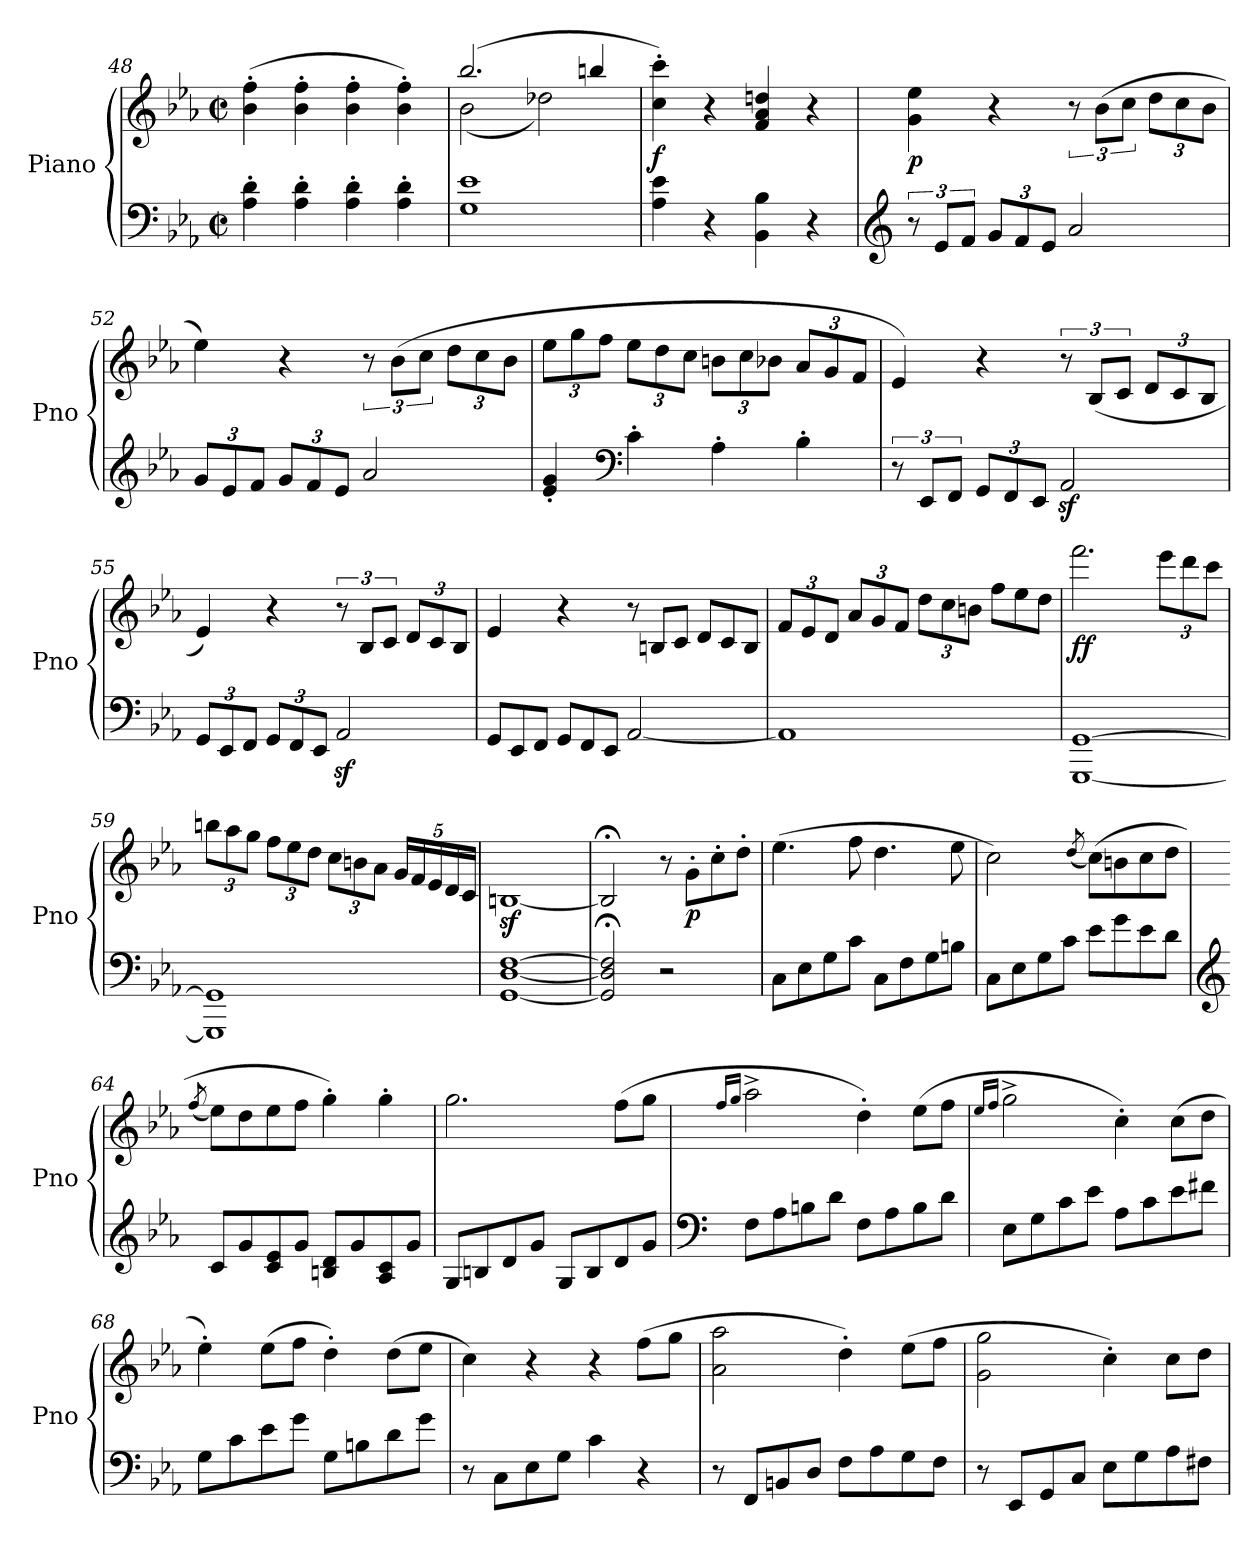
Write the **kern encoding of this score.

**kern	**kern	**dynam
*part1	*part1	*part1
*staff2	*staff1	*staff1/2
*I"Piano	*	*
*I'Pno	*	*
*clefF4	*clefG2	*
*k[b-e-a-]	*k[b-e-a-]	*
*M4/4	*M4/4	*
*met(c|)	*met(c|)	*
=48	=48	=48
4A-\' 4d\'	(4b-\' 4ff\'	.
4A-\' 4d\'	4b-\' 4ff\'	.
4A-\' 4d\'	4b-\' 4ff\'	.
4A-\' 4d\'	4b-\' 4ff\')	.
=49	=49	=49
*	*^	*
!	!	!	!LO:DY:b
1G 1e-	(2.bb-/	(2b-\	other-dynamics
.	.	2dd-X\)	.
.	4bbn/	.	.
*	*v	*v	*
=50	=50	=50
!	!	!LO:DY:b
4A-\ 4e-\	4cc\' 4ccc\')	f
4r	4r	.
4BB-\ 4B-\	4f/ 4a-/ 4ddn/	.
4r	4r	.
=51	=51	=51
*clefG2	*	*
!	!	!LO:DY:b
12r	4g\ 4ee-\	p
12e-/L	.	.
12f/J	.	.
*Xbrackettup	*	*
12g/L	4r	.
12f/	.	.
12e-/J	.	.
2a-/	12r	.
.	(12b-\L	.
.	12cc\J	.
*	*Xbrackettup	*
.	12dd\L	.
.	12cc\	.
.	12b-\J	.
!!LO:LB:g=z
=52	=52	=52
12g/L	4ee-\)	.
12e-/	.	.
12f/J	.	.
12g/L	4r	.
12f/	.	.
12e-/J	.	.
*	*brackettup	*
2a-/	12r	.
.	(12b-\L	.
.	12cc\J	.
*	*Xbrackettup	*
.	12dd\L	.
.	12cc\	.
.	12b-\J	.
=53	=53	=53
4e-/' 4g/'	12ee-\L	.
.	12gg\	.
.	12ff\J	.
*clefF4	*	*
4c'\	12ee-\L	.
.	12dd\	.
.	12cc\J	.
4A-'\	12bn\L	.
.	12cc\	.
.	12b-X\J	.
4B-'\	12a-/L	.
.	12g/	.
.	12f/J	.
=54	=54	=54
*brackettup	*	*
12r	4e-/)	.
12EE-/L	.	.
12FF/J	.	.
*Xbrackettup	*	*
12GG/L	4r	.
12FF/	.	.
12EE-/J	.	.
*	*brackettup	*
2AA-z</	12r	.
.	(12B-/L	.
.	12c/J	.
*	*Xbrackettup	*
.	12d/L	.
.	12c/	.
.	12B-/J	.
!!LO:LB:g=z
=55	=55	=55
12GG/L	4e-/)	.
12EE-/	.	.
12FF/J	.	.
12GG/L	4r	.
12FF/	.	.
12EE-/J	.	.
*	*brackettup	*
2AA-z</	12r	.
.	12B-/L	.
.	12c/J	.
*	*Xbrackettup	*
.	12d/L	.
.	12c/	.
.	12B-/J	.
=56	=56	=56
*Xtuplet	*	*
12GG/L	4e-/	.
12EE-/	.	.
12FF/J	.	.
12GG/L	4r	.
12FF/	.	.
12EE-/J	.	.
*	*Xtuplet	*
[2AA-/	12r	.
!	!	!LO:DY:b
.	12Bn/L	other-dynamics
.	12c/J	.
.	12d/L	.
.	12c/	.
.	12B/J	.
=57	=57	=57
*	*tuplet	*
1AA-]	12f/L	.
.	12e-/	.
.	12d/J	.
.	12a-/L	.
.	12g/	.
.	12f/J	.
.	12dd\L	.
.	12cc\	.
.	12bn\J	.
*	*Xtuplet	*
.	12ff\L	.
.	12ee-\	.
.	12dd\J	.
!!LO:LB:g=z
=58	=58	=58
!	!	!LO:DY:b
[1GGG [1GG	2.fff\	ff
*	*tuplet	*
.	12eee-\L	.
.	12ddd\	.
.	12ccc\J	.
=59	=59	=59
1GGG] 1GG]	12bbn\L	.
.	12aa-\	.
.	12gg\J	.
.	12ff\L	.
.	12ee-\	.
.	12dd\J	.
.	12cc\L	.
.	12bn\	.
.	12a-\J	.
.	20g/LL	.
.	20f/	.
.	20e-/	.
.	20d/	.
.	20c/JJ	.
=60	=60	=60
[1GG [1D [1F	[1Bnz<	.
=61	=61	=61
2GG/]; 2D/]; 2F/];	2B;</]	.
2r	8r	.
!	!	!LO:DY:b
.	8g'\L	p
.	8cc'\	.
.	8dd'\J	.
=62	=62	=62
8C\L	(4.ee-\	.
8E-\	.	.
8G\	.	.
8c\J	8ff\	.
8C\L	4.dd\	.
8F\	.	.
8G\	.	.
8Bn\J	8ee-\	.
!!LO:LB:g=z
=63	=63	=63
8C\L	2cc\)	.
8E-\	.	.
8G\	.	.
8c\J	.	.
.	(8qdd/	.
8e-\L	(8cc\L)	.
8g\	8bn\	.
8e-\	8cc\	.
8d\J	8dd\J	.
=64	=64	=64
*clefG2	*	*
.	(8qff/	.
8c/L	8ee-\L)	.
8g/	8dd\	.
8c/ 8e-/	8ee-\	.
8g/J	8ff\J	.
8Bn/ 8d/L	4gg'\)	.
8g/	.	.
8A-/ 8c/	4gg'\	.
8g/J	.	.
=65	=65	=65
8G/L	2.gg\	.
8Bn/	.	.
8d/	.	.
8g/J	.	.
8G/L	.	.
8B/	.	.
8d/	(8ff\L	.
8g/J	8gg\J	.
=66	=66	=66
*clefF4	*	*
.	16qff/LL	.
.	16qgg/JJ	.
8F\L	2aa-^\	.
8A-\	.	.
8Bn\	.	.
8d\J	.	.
8F\L	4dd'\)	.
8A-\	.	.
8B\	(8ee-\L	.
8d\J	8ff\J	.
!!LO:LB:g=z
=67	=67	=67
.	16qee-/LL	.
.	16qff/JJ	.
8E-\L	2gg^\	.
8G\	.	.
8c\	.	.
8e-\J	.	.
8A-\L	4cc'\)	.
8c\	.	.
8e-\	(8cc\L	.
8f#X\J	8dd\J	.
=68	=68	=68
8G\L	4ee-'\)	.
8c\	.	.
8e-\	(8ee-\L	.
8g\J	8ff\J	.
8G\L	4dd'\)	.
8Bn\	.	.
8d\	(8dd\L	.
8g\J	8ee-\J	.
=69	=69	=69
8r	4cc\)	.
8C\L	.	.
8E-\	4r	.
8G\J	.	.
4c\	4r	.
4r	(8ff\L	.
.	8gg\J	.
=70	=70	=70
8r	2a-\ 2aa-\	.
8FF/L	.	.
8BBn/	.	.
8D/J	.	.
8F\L	4dd'\)	.
8A-\	.	.
8G\	(8ee-\L	.
8F\J	8ff\J	.
!!LO:PB:g=z
=71	=71	=71
8r	2g\ 2gg\	.
8EE-/L	.	.
8GG/	.	.
8C/J	.	.
8E-\L	4cc'\)	.
8G\	.	.
8A-\	8cc\L	.
8F#X\J	8dd\J	.
=	=	=
*-	*-	*-
